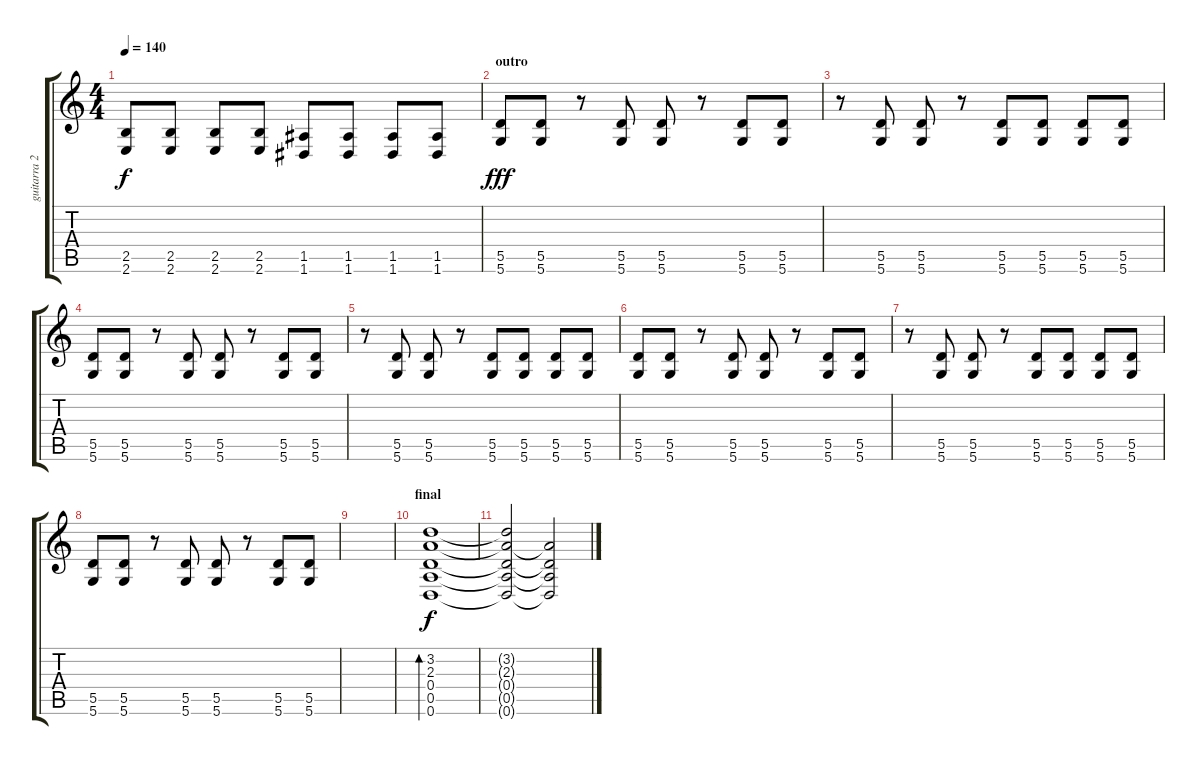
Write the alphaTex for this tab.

\track ("guitarra 2" "guitarra 2") {instrument electricguitarclean}
\staff {score tabs}
\tuning (E4 B3 G3 D3 A2 D2) {hide}
\ts (4 4)
\tempo 140
\clef g2
\ks c
(2.5 2.6).8{dy f instrument distortionguitar} (2.5 2.6).8{instrument distortionguitar} (2.5 2.6).8{instrument distortionguitar} (2.5 2.6).8{instrument distortionguitar} (1.5 1.6).8{instrument distortionguitar} (1.5 1.6).8{instrument distortionguitar} (1.5 1.6).8{instrument distortionguitar} (1.5 1.6).8{instrument distortionguitar} |
\section ("" "outro")
(5.5 5.6).8{dy fff instrument distortionguitar} (5.5 5.6).8{instrument distortionguitar} r.8 (5.5 5.6).8{instrument distortionguitar} (5.5 5.6).8{instrument distortionguitar} r.8 (5.5 5.6).8{instrument distortionguitar} (5.5 5.6).8{instrument distortionguitar} |
r.8 (5.5 5.6).8{instrument distortionguitar} (5.5 5.6).8{instrument distortionguitar} r.8 (5.5 5.6).8{instrument distortionguitar} (5.5 5.6).8{instrument distortionguitar} (5.5 5.6).8{instrument distortionguitar} (5.5 5.6).8{instrument distortionguitar} |
(5.5 5.6).8{instrument distortionguitar} (5.5 5.6).8{instrument distortionguitar} r.8 (5.5 5.6).8{instrument distortionguitar} (5.5 5.6).8{instrument distortionguitar} r.8 (5.5 5.6).8{instrument distortionguitar} (5.5 5.6).8{instrument distortionguitar} |
r.8 (5.5 5.6).8{instrument distortionguitar} (5.5 5.6).8{instrument distortionguitar} r.8 (5.5 5.6).8{instrument distortionguitar} (5.5 5.6).8{instrument distortionguitar} (5.5 5.6).8{instrument distortionguitar} (5.5 5.6).8{instrument distortionguitar} |
(5.5 5.6).8{instrument distortionguitar} (5.5 5.6).8{instrument distortionguitar} r.8 (5.5 5.6).8{instrument distortionguitar} (5.5 5.6).8{instrument distortionguitar} r.8 (5.5 5.6).8{instrument distortionguitar} (5.5 5.6).8{instrument distortionguitar} |
r.8 (5.5 5.6).8{instrument distortionguitar} (5.5 5.6).8{instrument distortionguitar} r.8 (5.5 5.6).8{instrument distortionguitar} (5.5 5.6).8{instrument distortionguitar} (5.5 5.6).8{instrument distortionguitar} (5.5 5.6).8{instrument distortionguitar} |
(5.5 5.6).8{instrument distortionguitar} (5.5 5.6).8{instrument distortionguitar} r.8 (5.5 5.6).8{instrument distortionguitar} (5.5 5.6).8{instrument distortionguitar} r.8 (5.5 5.6).8{instrument distortionguitar} (5.5 5.6).8{instrument distortionguitar} |
|
\section ("" "final")
(3.2 2.3 0.4 0.5 0.6).1{bd 480 dy f instrument electricguitarclean} |
(3.2{t} 2.3{t} 0.4{t} 0.5{t} 0.6{t}).2 (2.3{t} 0.4{t} 0.5{t} 0.6{t}).2
